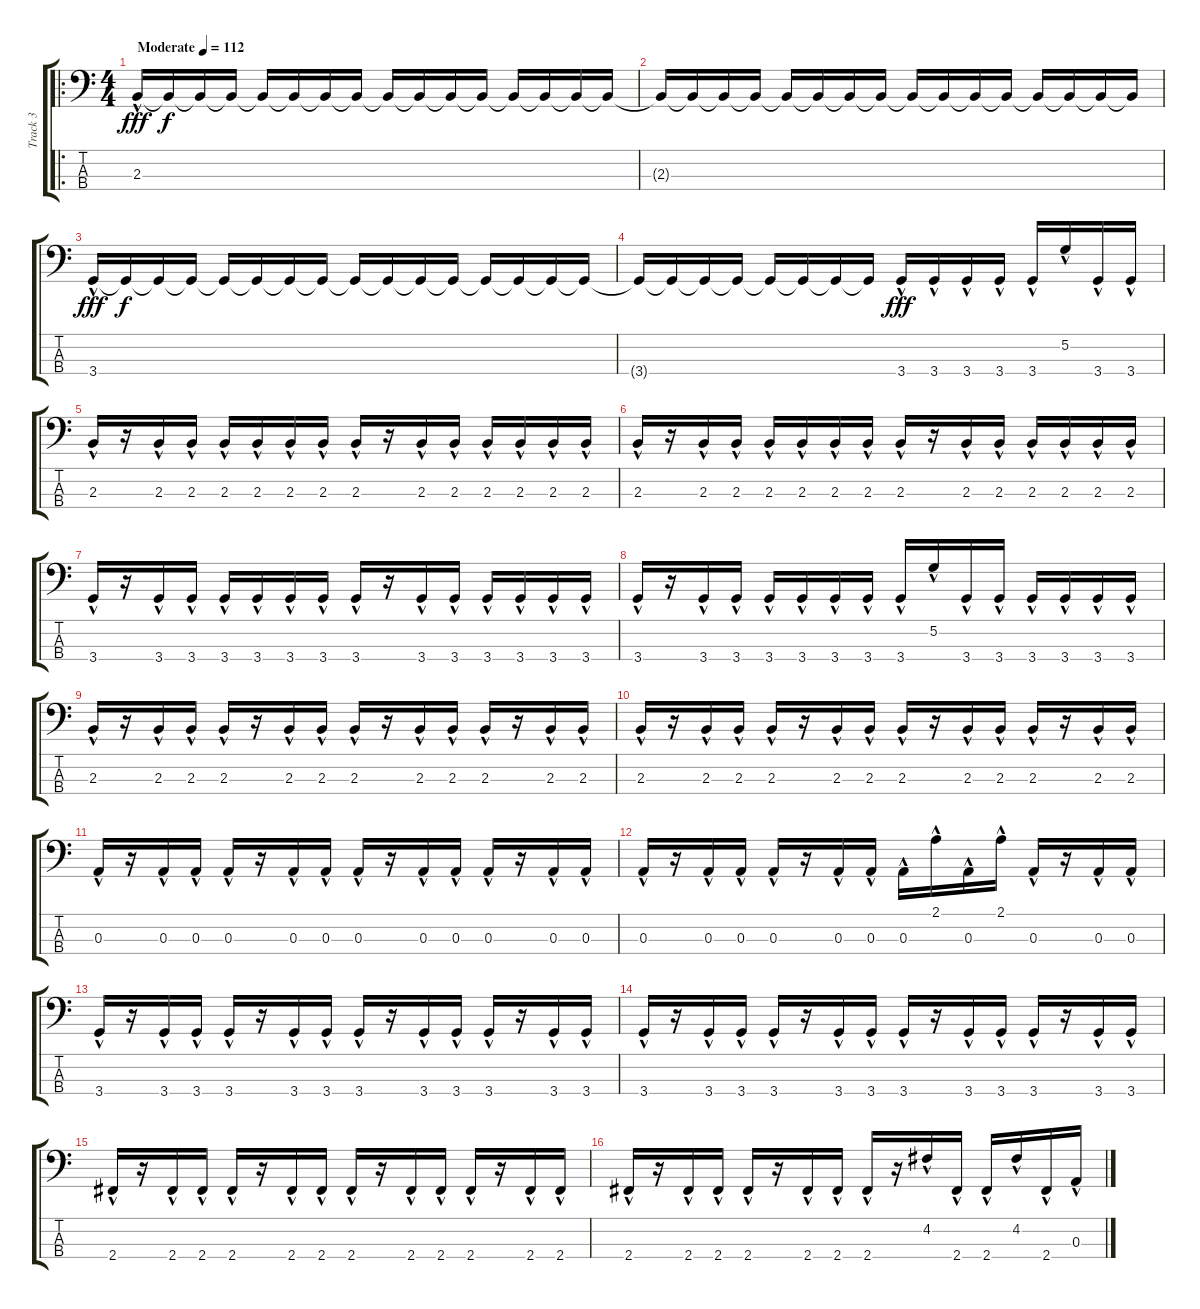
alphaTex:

\track ("Track 3" "Track 3") {instrument slapbass2}
\staff {score tabs}
\tuning (G2 D2 A1 E1) {hide}
\ro
\ts (4 4)
\tempo (112 "Moderate")
\clef f4
\ks c
2.3{hac}.16{dy fff instrument slapbass2} 2.3{t}.16{dy f} 2.3{t}.16 2.3{t}.16 2.3{t}.16 2.3{t}.16 2.3{t}.16 2.3{t}.16 2.3{t}.16 2.3{t}.16 2.3{t}.16 2.3{t}.16 2.3{t}.16 2.3{t}.16 2.3{t}.16 2.3{t}.16 |
2.3{t}.16 2.3{t}.16 2.3{t}.16 2.3{t}.16 2.3{t}.16 2.3{t}.16 2.3{t}.16 2.3{t}.16 2.3{t}.16 2.3{t}.16 2.3{t}.16 2.3{t}.16 2.3{t}.16 2.3{t}.16 2.3{t}.16 2.3{t}.16 |
3.4{hac}.16{dy fff} 3.4{t}.16{dy f} 3.4{t}.16 3.4{t}.16 3.4{t}.16 3.4{t}.16 3.4{t}.16 3.4{t}.16 3.4{t}.16 3.4{t}.16 3.4{t}.16 3.4{t}.16 3.4{t}.16 3.4{t}.16 3.4{t}.16 3.4{t}.16 |
3.4{t}.16 3.4{t}.16 3.4{t}.16 3.4{t}.16 3.4{t}.16 3.4{t}.16 3.4{t}.16 3.4{t}.16 3.4{hac}.16{dy fff} 3.4{hac}.16 3.4{hac}.16 3.4{hac}.16 3.4{hac}.16 5.2{hac}.16 3.4{hac}.16 3.4{hac}.16 |
2.3{hac}.16 r.16 2.3{hac}.16 2.3{hac}.16 2.3{hac}.16 2.3{hac}.16 2.3{hac}.16 2.3{hac}.16 2.3{hac}.16 r.16 2.3{hac}.16 2.3{hac}.16 2.3{hac}.16 2.3{hac}.16 2.3{hac}.16 2.3{hac}.16 |
2.3{hac}.16 r.16 2.3{hac}.16 2.3{hac}.16 2.3{hac}.16 2.3{hac}.16 2.3{hac}.16 2.3{hac}.16 2.3{hac}.16 r.16 2.3{hac}.16 2.3{hac}.16 2.3{hac}.16 2.3{hac}.16 2.3{hac}.16 2.3{hac}.16 |
3.4{hac}.16 r.16 3.4{hac}.16 3.4{hac}.16 3.4{hac}.16 3.4{hac}.16 3.4{hac}.16 3.4{hac}.16 3.4{hac}.16 r.16 3.4{hac}.16 3.4{hac}.16 3.4{hac}.16 3.4{hac}.16 3.4{hac}.16 3.4{hac}.16 |
3.4{hac}.16 r.16 3.4{hac}.16 3.4{hac}.16 3.4{hac}.16 3.4{hac}.16 3.4{hac}.16 3.4{hac}.16 3.4{hac}.16 5.2{hac}.16 3.4{hac}.16 3.4{hac}.16 3.4{hac}.16 3.4{hac}.16 3.4{hac}.16 3.4{hac}.16 |
2.3{hac}.16 r.16 2.3{hac}.16 2.3{hac}.16 2.3{hac}.16 r.16 2.3{hac}.16 2.3{hac}.16 2.3{hac}.16 r.16 2.3{hac}.16 2.3{hac}.16 2.3{hac}.16 r.16 2.3{hac}.16 2.3{hac}.16 |
2.3{hac}.16 r.16 2.3{hac}.16 2.3{hac}.16 2.3{hac}.16 r.16 2.3{hac}.16 2.3{hac}.16 2.3{hac}.16 r.16 2.3{hac}.16 2.3{hac}.16 2.3{hac}.16 r.16 2.3{hac}.16 2.3{hac}.16 |
0.3{hac}.16 r.16 0.3{hac}.16 0.3{hac}.16 0.3{hac}.16 r.16 0.3{hac}.16 0.3{hac}.16 0.3{hac}.16 r.16 0.3{hac}.16 0.3{hac}.16 0.3{hac}.16 r.16 0.3{hac}.16 0.3{hac}.16 |
0.3{hac}.16 r.16 0.3{hac}.16 0.3{hac}.16 0.3{hac}.16 r.16 0.3{hac}.16 0.3{hac}.16 0.3{hac}.16 2.1{hac}.16 0.3{hac}.16 2.1{hac}.16 0.3{hac}.16 r.16 0.3{hac}.16 0.3{hac}.16 |
3.4{hac}.16 r.16 3.4{hac}.16 3.4{hac}.16 3.4{hac}.16 r.16 3.4{hac}.16 3.4{hac}.16 3.4{hac}.16 r.16 3.4{hac}.16 3.4{hac}.16 3.4{hac}.16 r.16 3.4{hac}.16 3.4{hac}.16 |
3.4{hac}.16 r.16 3.4{hac}.16 3.4{hac}.16 3.4{hac}.16 r.16 3.4{hac}.16 3.4{hac}.16 3.4{hac}.16 r.16 3.4{hac}.16 3.4{hac}.16 3.4{hac}.16 r.16 3.4{hac}.16 3.4{hac}.16 |
2.4{hac}.16 r.16 2.4{hac}.16 2.4{hac}.16 2.4{hac}.16 r.16 2.4{hac}.16 2.4{hac}.16 2.4{hac}.16 r.16 2.4{hac}.16 2.4{hac}.16 2.4{hac}.16 r.16 2.4{hac}.16 2.4{hac}.16 |
2.4{hac}.16 r.16 2.4{hac}.16 2.4{hac}.16 2.4{hac}.16 r.16 2.4{hac}.16 2.4{hac}.16 2.4{hac}.16 r.16 4.2{hac}.16 2.4{hac}.16 2.4{hac}.16 4.2{hac}.16 2.4{hac}.16 0.3{hac}.16
